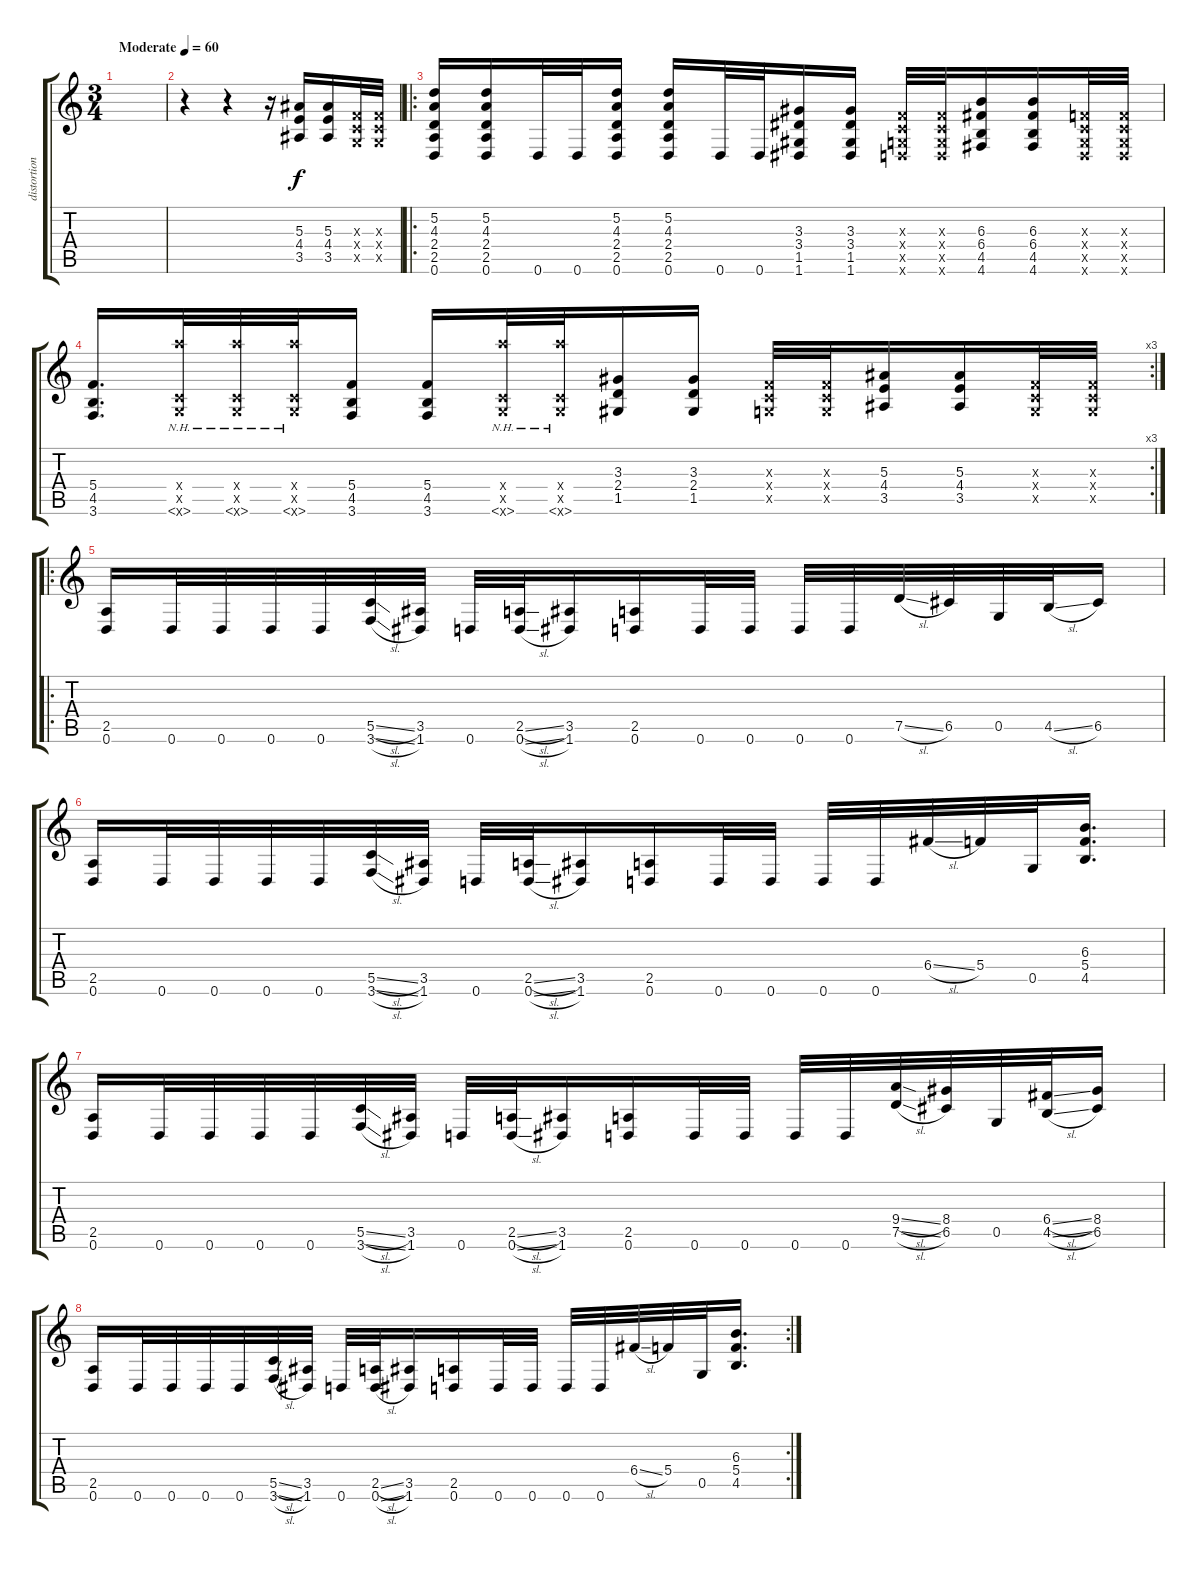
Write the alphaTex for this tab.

\track ("distortion 2" "distortion") {instrument distortionguitar}
\staff {score tabs}
\tuning (D4 A3 F3 C3 G2 D2) {hide}
\ts (3 4)
\tempo (60 "Moderate")
\clef g2
\ks c
|
r.4 r.4 r.16 (5.3 4.4 3.5).16 (5.3 4.4 3.5).16 (0.3{x} 0.4{x} 0.5{x}).32 (0.3{x} 0.4{x} 0.5{x}).32 |
\ro
(5.2 4.3 2.4 2.5 0.6).16 (5.2 4.3 2.4 2.5 0.6).16 0.6.32 0.6.32 (5.2 4.3 2.4 2.5 0.6).16 (5.2 4.3 2.4 2.5 0.6).16 0.6.32 0.6.32 (3.3 3.4 1.5 1.6).16 (3.3 3.4 1.5 1.6).16 (0.3{x} 0.4{x} 0.5{x} 0.6{x}).32 (0.3{x} 0.4{x} 0.5{x} 0.6{x}).32 (6.3 6.4 4.5 4.6).16 (6.3 6.4 4.5 4.6).16 (0.3{x} 0.4{x} 0.5{x} 0.6{x}).32 (0.3{x} 0.4{x} 0.5{x} 0.6{x}).32 |
\rc 3
(5.4 4.5 3.6).16{d} (0.4{x} 0.5{x} 3.6{nh x}).32 (0.4{x} 0.5{x} 3.6{nh x}).32 (0.4{x} 0.5{x} 3.6{nh x}).32 (5.4 4.5 3.6).16 (5.4 4.5 3.6).16 (0.4{x} 0.5{x} 3.6{nh x}).32 (0.4{x} 0.5{x} 3.6{nh x}).32 (3.3 2.4 1.5).16 (3.3 2.4 1.5).16 (0.3{x} 0.4{x} 0.5{x}).32 (0.3{x} 0.4{x} 0.5{x}).32 (5.3 4.4 3.5).16 (5.3 4.4 3.5).16 (0.3{x} 0.4{x} 0.5{x}).32 (0.3{x} 0.4{x} 0.5{x}).32 |
\ro
(2.5 0.6).16 0.6.32 0.6.32 0.6.32 0.6.32 (5.5{sl} 3.6{sl}).32 (3.5 1.6).32 0.6.32 (2.5{sl} 0.6{sl}).32 (3.5 1.6).16 (2.5 0.6).16 0.6.32 0.6.32 0.6.32 0.6.32 7.5{sl}.32 6.5.32 0.5.32 4.5{sl}.32 6.5.16 |
(2.5 0.6).16 0.6.32 0.6.32 0.6.32 0.6.32 (5.5{sl} 3.6{sl}).32 (3.5 1.6).32 0.6.32 (2.5{sl} 0.6{sl}).32 (3.5 1.6).16 (2.5 0.6).16 0.6.32 0.6.32 0.6.32 0.6.32 6.4{sl}.32 5.4.32 0.5.32 (6.3 5.4 4.5).16{d} |
(2.5 0.6).16 0.6.32 0.6.32 0.6.32 0.6.32 (5.5{sl} 3.6{sl}).32 (3.5 1.6).32 0.6.32 (2.5{sl} 0.6{sl}).32 (3.5 1.6).16 (2.5 0.6).16 0.6.32 0.6.32 0.6.32 0.6.32 (9.4{sl} 7.5{sl}).32 (8.4 6.5).32 0.5.32 (6.4{sl} 4.5{sl}).32 (8.4 6.5).16 |
\rc 2
(2.5 0.6).16 0.6.32 0.6.32 0.6.32 0.6.32 (5.5{sl} 3.6{sl}).32 (3.5 1.6).32 0.6.32 (2.5{sl} 0.6{sl}).32 (3.5 1.6).16 (2.5 0.6).16 0.6.32 0.6.32 0.6.32 0.6.32 6.4{sl}.32 5.4.32 0.5.32 (6.3 5.4 4.5).16{d}
